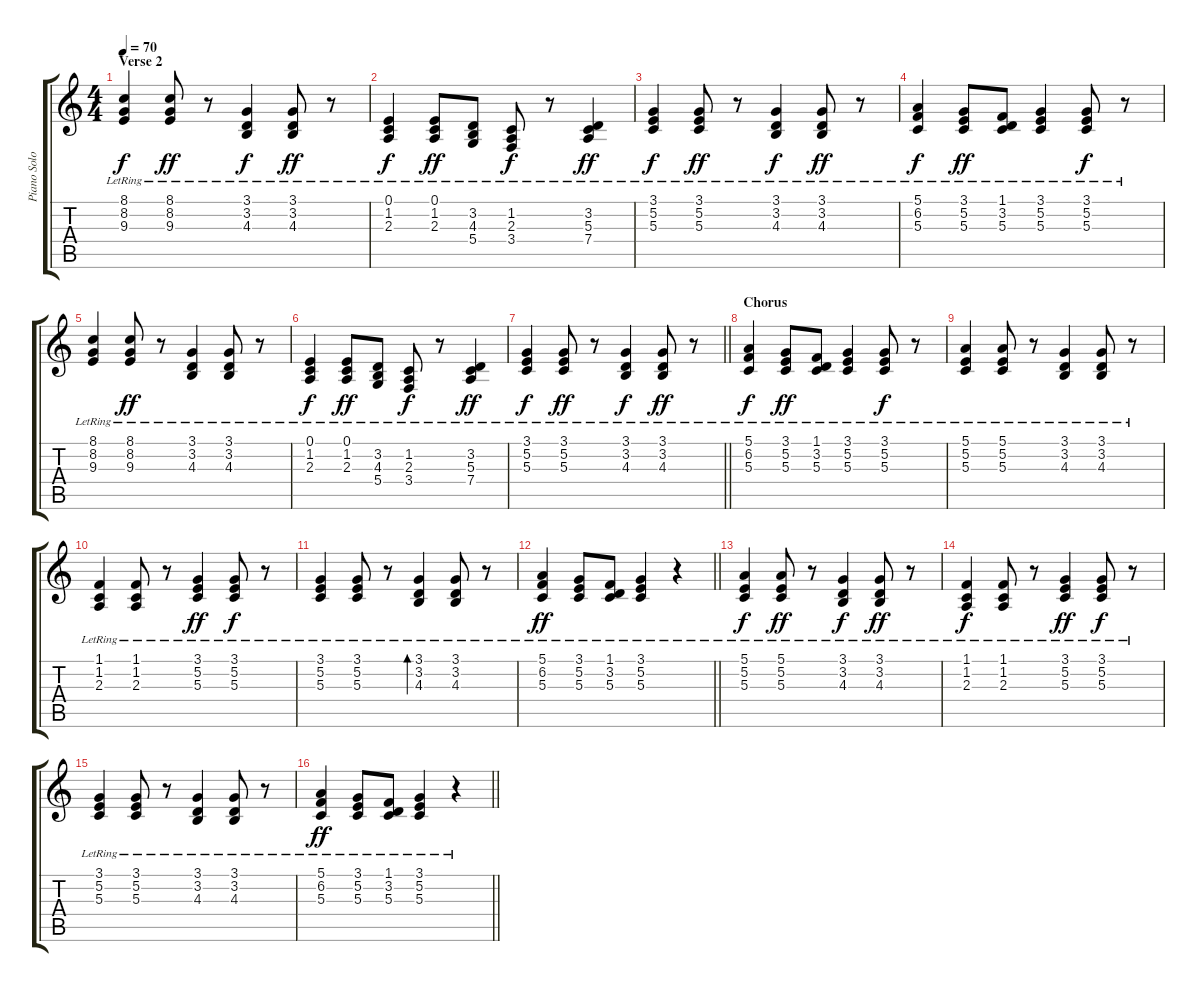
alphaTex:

\track ("Piano Solo (Paul McCartney)" "Piano Solo") {instrument acousticgrandpiano}
\staff {score tabs}
\tuning (E4 B3 G3 D3 A2 E2) {hide}
\ts (4 4)
\section ("" "Verse 2")
\tempo 70
\clef g2
\ks c
(8.1{lr} 8.2{lr} 9.3{lr}).4{dy f} (8.1{lr} 8.2{lr} 9.3{lr}).8{dy ff} r.8 (3.1{lr} 3.2{lr} 4.3{lr}).4{dy f} (3.1{lr} 3.2{lr} 4.3{lr}).8{dy ff} r.8 |
(0.1{lr} 1.2{lr} 2.3{lr}).4{dy f} (0.1{lr} 1.2{lr} 2.3{lr}).8{dy ff} (3.2{lr} 4.3{lr} 5.4{lr}).8 (1.2{lr} 2.3{lr} 3.4{lr}).8{dy f} r.8 (3.2{lr} 5.3{lr} 7.4{lr}).4{dy ff} |
(3.1{lr} 5.2{lr} 5.3{lr}).4{dy f} (3.1{lr} 5.2{lr} 5.3{lr}).8{dy ff} r.8 (3.1{lr} 3.2{lr} 4.3{lr}).4{dy f} (3.1{lr} 3.2{lr} 4.3{lr}).8{dy ff} r.8 |
(5.1{lr} 6.2{lr} 5.3{lr}).4{dy f} (3.1{lr} 5.2{lr} 5.3{lr}).8{dy ff} (1.1{lr} 3.2{lr} 5.3{lr}).8 (3.1{lr} 5.2{lr} 5.3{lr}).4 (3.1{lr} 5.2{lr} 5.3{lr}).8{dy f} r.8 |
(8.1{lr} 8.2{lr} 9.3{lr}).4 (8.1{lr} 8.2{lr} 9.3{lr}).8{dy ff} r.8 (3.1{lr} 3.2{lr} 4.3{lr}).4 (3.1{lr} 3.2{lr} 4.3{lr}).8 r.8 |
(0.1{lr} 1.2{lr} 2.3{lr}).4{dy f} (0.1{lr} 1.2{lr} 2.3{lr}).8{dy ff} (3.2{lr} 4.3{lr} 5.4{lr}).8 (1.2{lr} 2.3{lr} 3.4{lr}).8{dy f} r.8 (3.2{lr} 5.3{lr} 7.4{lr}).4{dy ff} |
\barLineRight lightlight
(3.1{lr} 5.2{lr} 5.3{lr}).4{dy f} (3.1{lr} 5.2{lr} 5.3{lr}).8{dy ff} r.8 (3.1{lr} 3.2{lr} 4.3{lr}).4{dy f} (3.1{lr} 3.2{lr} 4.3{lr}).8{dy ff} r.8 |
\section ("" "Chorus")
(5.1{lr} 6.2{lr} 5.3{lr}).4{dy f} (3.1{lr} 5.2{lr} 5.3{lr}).8{dy ff} (1.1{lr} 3.2{lr} 5.3{lr}).8 (3.1{lr} 5.2{lr} 5.3{lr}).4 (3.1{lr} 5.2{lr} 5.3{lr}).8{dy f} r.8 |
(5.1{lr} 5.2{lr} 5.3{lr}).4 (5.1{lr} 5.2{lr} 5.3{lr}).8 r.8 (3.1{lr} 3.2{lr} 4.3{lr}).4 (3.1{lr} 3.2{lr} 4.3{lr}).8 r.8 |
(1.1{lr} 1.2{lr} 2.3{lr}).4 (1.1{lr} 1.2{lr} 2.3{lr}).8 r.8 (3.1{lr} 5.2{lr} 5.3{lr}).4{dy ff} (3.1{lr} 5.2{lr} 5.3{lr}).8{dy f} r.8 |
(3.1{lr} 5.2{lr} 5.3{lr}).4 (3.1{lr} 5.2{lr} 5.3{lr}).8 r.8 (3.1{lr} 3.2{lr} 4.3{lr}).4{bd 60} (3.1{lr} 3.2{lr} 4.3{lr}).8 r.8 |
\barLineRight lightlight
(5.1{lr} 6.2{lr} 5.3{lr}).4{dy ff} (3.1{lr} 5.2{lr} 5.3{lr}).8 (1.1{lr} 3.2{lr} 5.3{lr}).8 (3.1{lr} 5.2{lr} 5.3{lr}).4 r.4 |
(5.1{lr} 5.2{lr} 5.3{lr}).4{dy f} (5.1{lr} 5.2{lr} 5.3{lr}).8{dy ff} r.8 (3.1{lr} 3.2{lr} 4.3{lr}).4{dy f} (3.1{lr} 3.2{lr} 4.3{lr}).8{dy ff} r.8 |
(1.1{lr} 1.2{lr} 2.3{lr}).4{dy f} (1.1{lr} 1.2{lr} 2.3{lr}).8 r.8 (3.1{lr} 5.2{lr} 5.3{lr}).4{dy ff} (3.1{lr} 5.2{lr} 5.3{lr}).8{dy f} r.8 |
(3.1{lr} 5.2{lr} 5.3{lr}).4 (3.1{lr} 5.2{lr} 5.3{lr}).8 r.8 (3.1{lr} 3.2{lr} 4.3{lr}).4 (3.1{lr} 3.2{lr} 4.3{lr}).8 r.8 |
\barLineRight lightlight
(5.1{lr} 6.2{lr} 5.3{lr}).4{dy ff} (3.1{lr} 5.2{lr} 5.3{lr}).8 (1.1{lr} 3.2{lr} 5.3{lr}).8 (3.1{lr} 5.2{lr} 5.3{lr}).4 r.4
